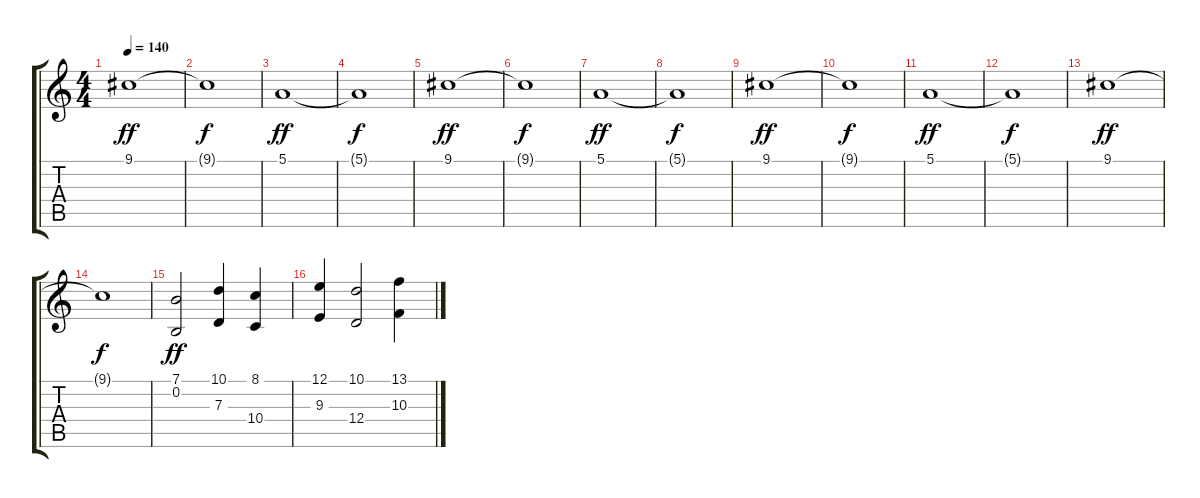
\track "" {instrument choiraahs}
\staff {score tabs}
\tuning (E4 B3 G3 D3 A2 E2) {hide}
\ts (4 4)
\tempo 140
\clef g2
\ks c
9.1.1{dy ff} |
9.1{t}.1{dy f} |
5.1.1{dy ff} |
5.1{t}.1{dy f} |
9.1.1{dy ff} |
9.1{t}.1{dy f} |
5.1.1{dy ff} |
5.1{t}.1{dy f} |
9.1.1{dy ff} |
9.1{t}.1{dy f} |
5.1.1{dy ff} |
5.1{t}.1{dy f} |
9.1.1{dy ff} |
9.1{t}.1{dy f} |
(7.1 0.2).2{dy ff} (10.1 7.3).4 (8.1 10.4).4 |
(12.1 9.3).4 (10.1 12.4).2 (13.1 10.3).4
